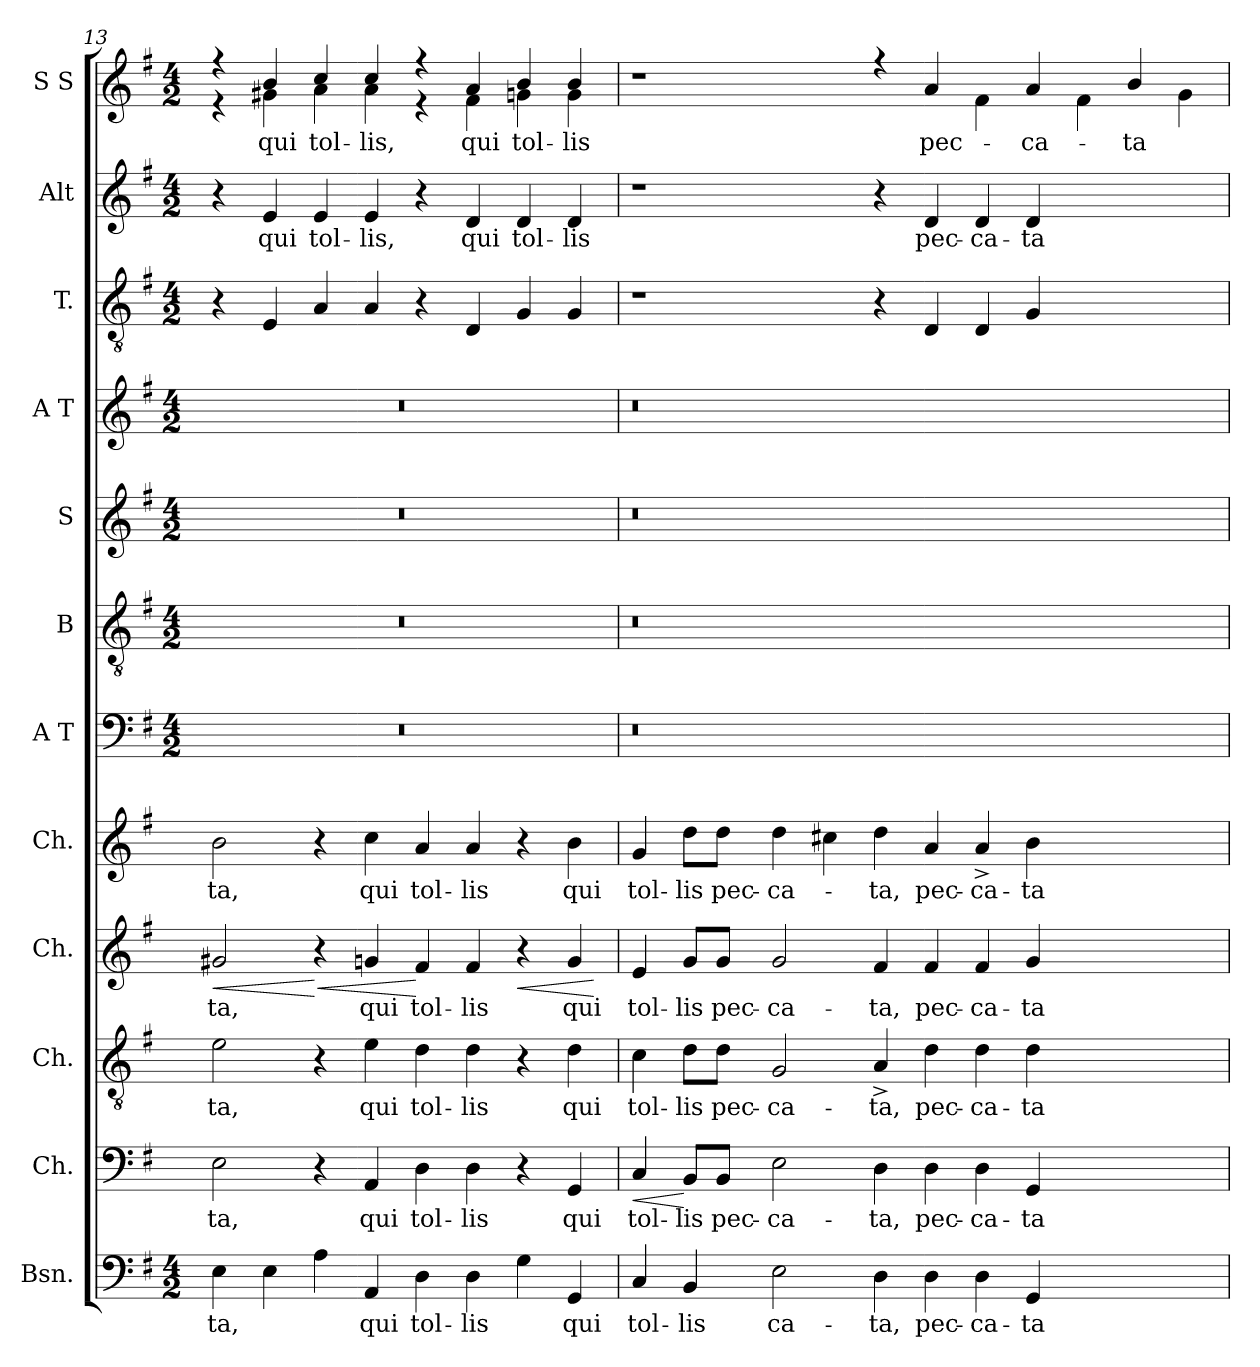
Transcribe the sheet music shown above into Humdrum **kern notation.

**kern	**text	**kern	**text	**dynam	**kern	**text	**kern	**text	**dynam	**kern	**text	**kern	**kern	**kern	**kern	**kern	**kern	**text	**kern	**text
*part12	*part12	*part11	*part11	*part11	*part10	*part10	*part9	*part9	*part9	*part8	*part8	*part7	*part6	*part5	*part4	*part3	*part2	*part2	*part1	*part1
*staff12	*staff12	*staff11	*staff11	*staff11	*staff10	*staff10	*staff9	*staff9	*staff9	*staff8	*staff8	*staff7	*staff6	*staff5	*staff4	*staff3	*staff2	*staff2	*staff1	*staff1
*I"Bsn.	*	*I"Ch.	*	*	*I"Ch.	*	*I"Ch.	*	*	*I"Ch.	*	*I"A  T	*I"B	*I"S	*I"A  T	*I"T.	*I"Alt	*	*I"S  S	*
*I'Bsn.	*	*I'Ch	*	*	*I'Ch	*	*I'Ch	*	*	*I'Ch	*	*	*	*	*	*I'T.	*I'A.	*	*I'S  S	*
!!LO:LB:g=z
*clefF4	*	*clefF4	*	*	*clefGv2	*	*clefG2	*	*	*clefG2	*	*clefF4	*clefGv2	*clefG2	*clefG2	*clefGv2	*clefG2	*	*clefG2	*
*k[f#]	*	*k[f#]	*	*	*k[f#]	*	*k[f#]	*	*	*k[f#]	*	*k[f#]	*k[f#]	*k[f#]	*k[f#]	*k[f#]	*k[f#]	*	*k[f#]	*
*G:	*	*G:	*	*	*G:	*	*G:	*	*	*G:	*	*G:	*G:	*G:	*G:	*G:	*G:	*	*G:	*
*M4/2	*	*	*	*	*	*	*	*	*	*	*	*M4/2	*M4/2	*M4/2	*M4/2	*M4/2	*M4/2	*	*M4/2	*
=13	=13	=13	=13	=13	=13	=13	=13	=13	=13	=13	=13	=13	=13	=13	=13	=13	=13	=13	=13	=13
!	!	!	!	!	!	!	!	!	!	!	!	!	!	!	!	!	!	!	!LO:TX:a:t=1 3	!
!	!LO:LY:a:cj	!	!LO:LY:a:cj	!	!	!LO:LY:b:cj	!	!LO:LY:a:cj	!LO:HP:b	!	!LO:LY:b:cj	!	!	!	!	!	!	!	!	!
*	*	*	*	*	*	*	*	*	*	*	*	*	*	*	*	*	*	*	*^	*
4E\	-ta,	2E\	-ta,	.	2e\	-ta,	2g#X/	-ta,	<	2b\	-ta,	0r	0r	0r	0r	4r	4r	.	4rff	4re	.
!	!	!	!	!	!	!	!	!	!	!	!	!	!	!	!	!	!	!LO:LY:b:cj	!	!	!LO:LY:b:cj
4E\	.	.	.	.	.	.	.	.	.	.	.	.	.	.	.	4E/	4e/	qui	4b/	4g#X\	qui
!	!	!	!	!	!	!	!	!	!LO:HP:n=1:b	!	!	!	!	!	!	!	!	!LO:LY:b:cj	!	!	!LO:LY:b:cj
4A\	.	4r	.	.	4r	.	4r	.	[ <	4r	.	.	.	.	.	4A/	4e/	tol-	4cc/	4a\	tol-
!	!LO:LY:a:cj	!	!LO:LY:a:cj	!	!	!LO:LY:b:cj	!	!LO:LY:a:cj	!	!	!LO:LY:b:cj	!	!	!	!	!	!	!LO:LY:b:cj	!	!	!LO:LY:b:cj
4AA/	qui	4AA/	qui	.	4e\	qui	4gn/	qui	.	4cc\	qui	.	.	.	.	4A/	4e/	-lis,	4cc/	4a\	-lis,
!	!LO:LY:a:cj	!	!LO:LY:a:cj	!	!	!LO:LY:b:cj	!	!LO:LY:a:cj	!	!	!LO:LY:b:cj	!	!	!	!	!	!	!	!	!	!
4D\	tol-	4D\	tol-	.	4d\	tol-	4f#/	tol-	[	4a/	tol-	.	.	.	.	4r	4r	.	4rff	4re	.
!	!LO:LY:a:cj	!	!LO:LY:a:cj	!	!	!LO:LY:b:cj	!	!LO:LY:a:cj	!	!	!LO:LY:b:cj	!	!	!	!	!	!	!LO:LY:b:cj	!	!	!LO:LY:b:cj
4D\	-lis	4D\	-lis	.	4d\	-lis	4f#/	-lis	.	4a/	-lis	.	.	.	.	4D/	4d/	qui	4a/	4f#\	qui
!	!	!	!	!	!	!	!	!	!LO:HP:b	!	!	!	!	!	!	!	!	!LO:LY:b:cj	!	!	!LO:LY:b:cj
4G\	.	4r	.	.	4r	.	4r	.	<	4r	.	.	.	.	.	4G/	4d/	tol-	4b/	4gn\	tol-
!	!LO:LY:a:cj	!	!LO:LY:a:cj	!	!	!LO:LY:b:cj	!	!LO:LY:a:cj	!	!	!LO:LY:b:cj	!	!	!	!	!	!	!LO:LY:b:cj	!	!	!LO:LY:b:cj
4GG/	qui	4GG/	qui	.	4d\	qui	4g/	qui	.	4b\	qui	.	.	.	.	4G/	4d/	-lis	4b/	4g\	-lis
*	*	*	*	*	*	*	*	*	*	*	*	*	*	*	*	*	*	*	*v	*v	*
.	.	.	.	.	.	.	.	.	[	.	.	.	.	.	.	.	.	.	.	.
=14	=14	=14	=14	=14	=14	=14	=14	=14	=14	=14	=14	=14	=14	=14	=14	=14	=14	=14	=14	=14
!	!LO:LY:a:cj	!	!LO:LY:a:cj	!LO:HP:b	!	!LO:LY:b:cj	!	!LO:LY:a:cj	!	!	!LO:LY:b:cj	!	!	!	!	!	!	!	!	!
4C/	tol-	4C/	tol-	<	4c\	tol-	4e/	tol-	.	4g/	tol-	0r	0r	0r	0r	1r	1r	.	1r	.
!	!LO:LY:a:cj	!	!LO:LY:a:cj	!	!	!LO:LY:b:cj	!	!LO:LY:a:cj	!	!	!LO:LY:b:cj	!	!	!	!	!	!	!	!	!
4BB/	-lis	8BB/L	-lis	[	8d\L	-lis	8g/L	-lis	.	8dd\L	-lis	.	.	.	.	.	.	.	.	.
!	!	!	!LO:LY:a:cj	!	!	!LO:LY:b:cj	!	!LO:LY:a:cj	!	!	!LO:LY:b:cj	!	!	!	!	!	!	!	!	!
.	.	8BB/J	pec-	.	8d\J	pec-	8g/J	pec-	.	8dd\J	pec-	.	.	.	.	.	.	.	.	.
!	!LO:LY:a:cj	!	!LO:LY:a:cj	!	!	!LO:LY:b:cj	!	!LO:LY:a:cj	!	!	!LO:LY:b:cj	!	!	!	!	!	!	!	!	!
2E\	ca-	2E\	-ca-	.	2G/	-ca-	2g/	-ca-	.	4dd\	-ca-	.	.	.	.	.	.	.	.	.
.	.	.	.	.	.	.	.	.	.	4cc#X\	.	.	.	.	.	.	.	.	.	.
!	!LO:LY:a:cj	!	!LO:LY:a:cj	!	!	!LO:LY:b:cj	!	!LO:LY:a:cj	!	!	!LO:LY:b:cj	!	!	!	!	!	!	!	!	!
4D\	-ta,	4D\	-ta,	.	4A^>/	-ta,	4f#/	-ta,	.	4dd\	-ta,	.	.	.	.	4r	4r	.	4rff	.
!	!LO:LY:a:cj	!	!LO:LY:a:cj	!	!	!LO:LY:b:cj	!	!LO:LY:a:cj	!	!	!LO:LY:b:cj	!	!	!	!	!	!	!LO:LY:b:cj	!	!LO:LY:b:cj
4D\	pec-	4D\	pec-	.	4d\	pec-	4f#/	pec-	.	4a/	pec-	.	.	.	.	4D/	4d/	pec-	4a/	pec-
!	!LO:LY:a:cj	!	!LO:LY:a:cj	!	!	!LO:LY:b:cj	!	!LO:LY:a:cj	!	!	!LO:LY:b:cj	!	!	!	!	!	!	!LO:LY:b:cj	!	!
4D\	-ca-	4D\	-ca-	.	4d\	-ca-	4f#/	-ca-	.	4a^>/	-ca-	.	.	.	.	4D/	4d/	-ca-	4f#\	.
!	!LO:LY:a:cj	!	!LO:LY:a:cj	!	!	!LO:LY:b:cj	!	!LO:LY:a:cj	!	!	!LO:LY:b:cj	!	!	!	!	!	!	!LO:LY:b:cj	!	!LO:LY:b:cj
4GG/	-ta	4GG/	-ta	.	4d\	-ta	4g/	-ta	.	4b\	-ta	.	.	.	.	4G/	4d/	-ta	4a/	-ca-
2.ryy	.	2.ryy	.	.	2.ryy	.	2.ryy	.	.	2.ryy	.	2.ryy	2.ryy	2.ryy	2.ryy	2.ryy	2.ryy	.	4f#\	.
!	!	!	!	!	!	!	!	!	!	!	!	!	!	!	!	!	!	!	!	!LO:LY:b:cj
.	.	.	.	.	.	.	.	.	.	.	.	.	.	.	.	.	.	.	4b/	-ta
.	.	.	.	.	.	.	.	.	.	.	.	.	.	.	.	.	.	.	4g\	.
=	=	=	=	=	=	=	=	=	=	=	=	=	=	=	=	=	=	=	=	=
*-	*-	*-	*-	*-	*-	*-	*-	*-	*-	*-	*-	*-	*-	*-	*-	*-	*-	*-	*-	*-
